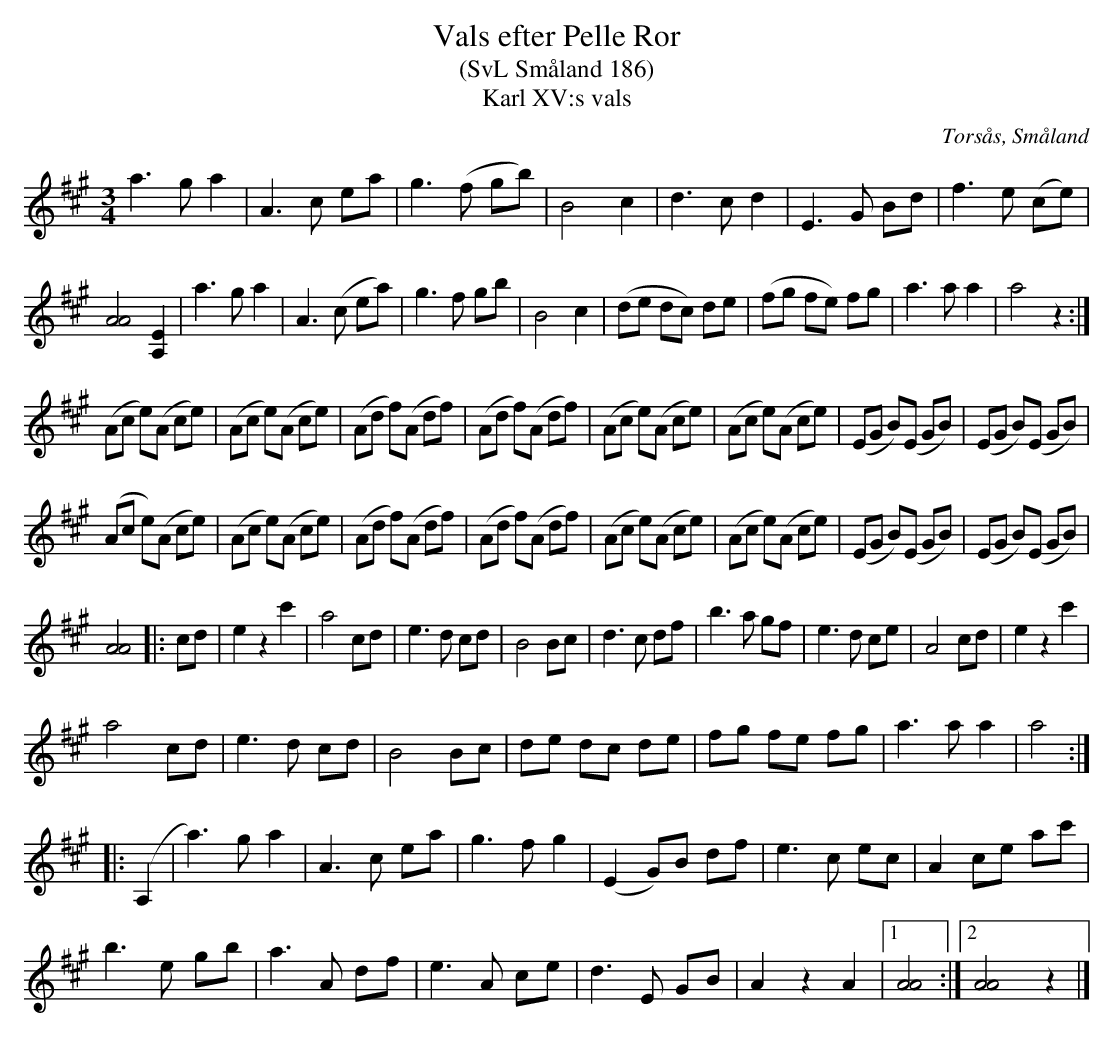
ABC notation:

X:1
T:Vals efter Pelle Ror
T:(SvL Småland 186)
T:Karl XV:s vals
O:Torsås, Småland
M:3/4
L:1/8
K:A
a2>g2 a2 | A2>c2 ea | g2>(f2 gb) | B4 c2 | d2>c2 d2 | E2>G2 Bd | f2>e2 (ce) |
[A4A4] [E2A,2] | a2>g2 a2 |A2>(c2 ea) | g2>f2 gb | B4 c2 | (de dc) de |(fg fe) fg | a2>a2 a2 | a4 z2:|
(Ac e)(A ce) |(Ac e)(A ce) | (Ad f)(A df) | (Ad f)(A df) | (Ac e)(A ce) |(Ac e)(A ce) | (EG B)(E GB) | (EG B)(E GB) |
(Ac e)(A ce) |(Ac e)(A ce) | (Ad f)(A df) | (Ad f)(A df) | (Ac e)(A ce) |(Ac e)(A ce) | (EG B)(E GB) | (EG B)(E GB) |
[A4A4] |:cd |e2 z2 c'2 | a4 cd | e2>d2 cd | B4 Bc |d2>c2 df | b2>a2 gf | e2>d2 ce | A4 cd |e2 z2 c'2 |
 a4 cd | e2>d2 cd | B4 Bc |de dc de | fg fe fg | a2>a2 a2 | a4  :|
|:(A,2 |a2>)g2 a2 | A2>c2 ea | g2>f2 g2 | (E2 G)B df |e2>c2 ec | A2 ce ac' |
b2>e2 gb | a2>A2 df |e2>A2 ce | d2>E2 GB | A2 z2 A2 |1 [A4A4]:|2[A4A4] z2 |]
